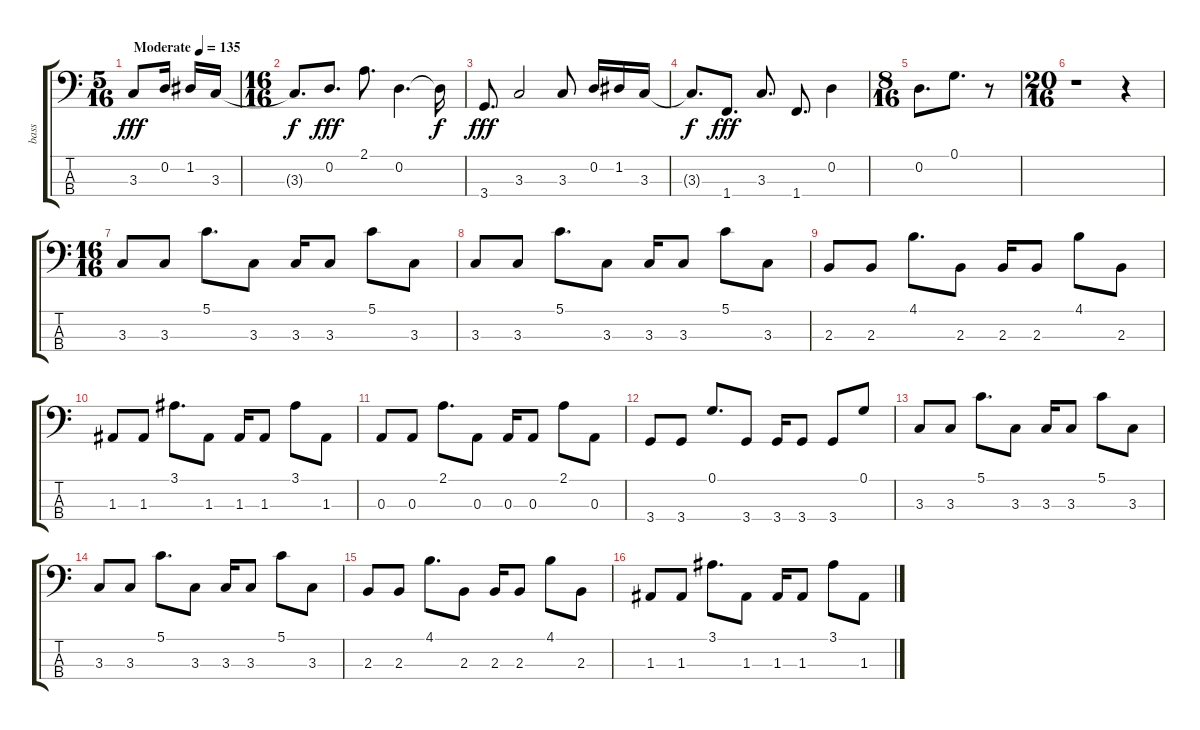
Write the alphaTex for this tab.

\track ("bass" "bass") {instrument electricbassfinger}
\staff {score tabs}
\tuning (G2 D2 A1 E1) {hide}
\ts (5 16)
\tempo (135 "Moderate")
\clef f4
\ks c
3.3.8{dy fff instrument electricbassfinger} 0.2.16 1.2.16 3.3.16 |
\ts (16 16)
3.3{t}.8{d dy f} 0.2.8{d dy fff} 2.1.8{d} 0.2.4{d} 0.2{t}.16{dy f} |
3.4.8{d dy fff} 3.3.2 3.3.8 0.2.16 1.2.16 3.3.16 |
3.3{t}.8{d dy f} 1.4.8{d dy fff} 3.3.8{d} 1.4.8{d} 0.2.4 |
\ts (8 16)
0.2.8{d} 0.1.8{d} r.8 |
\ts (20 16)
r.1 r.4 |
\ts (16 16)
3.3.8 3.3.8 5.1.8{d} 3.3.8 3.3.16 3.3.8 5.1.8 3.3.8 |
3.3.8 3.3.8 5.1.8{d} 3.3.8 3.3.16 3.3.8 5.1.8 3.3.8 |
2.3.8 2.3.8 4.1.8{d} 2.3.8 2.3.16 2.3.8 4.1.8 2.3.8 |
1.3.8 1.3.8 3.1.8{d} 1.3.8 1.3.16 1.3.8 3.1.8 1.3.8 |
0.3.8 0.3.8 2.1.8{d} 0.3.8 0.3.16 0.3.8 2.1.8 0.3.8 |
3.4.8 3.4.8 0.1.8{d} 3.4.8 3.4.16 3.4.8 3.4.8 0.1.8 |
3.3.8 3.3.8 5.1.8{d} 3.3.8 3.3.16 3.3.8 5.1.8 3.3.8 |
3.3.8 3.3.8 5.1.8{d} 3.3.8 3.3.16 3.3.8 5.1.8 3.3.8 |
2.3.8 2.3.8 4.1.8{d} 2.3.8 2.3.16 2.3.8 4.1.8 2.3.8 |
1.3.8 1.3.8 3.1.8{d} 1.3.8 1.3.16 1.3.8 3.1.8 1.3.8
